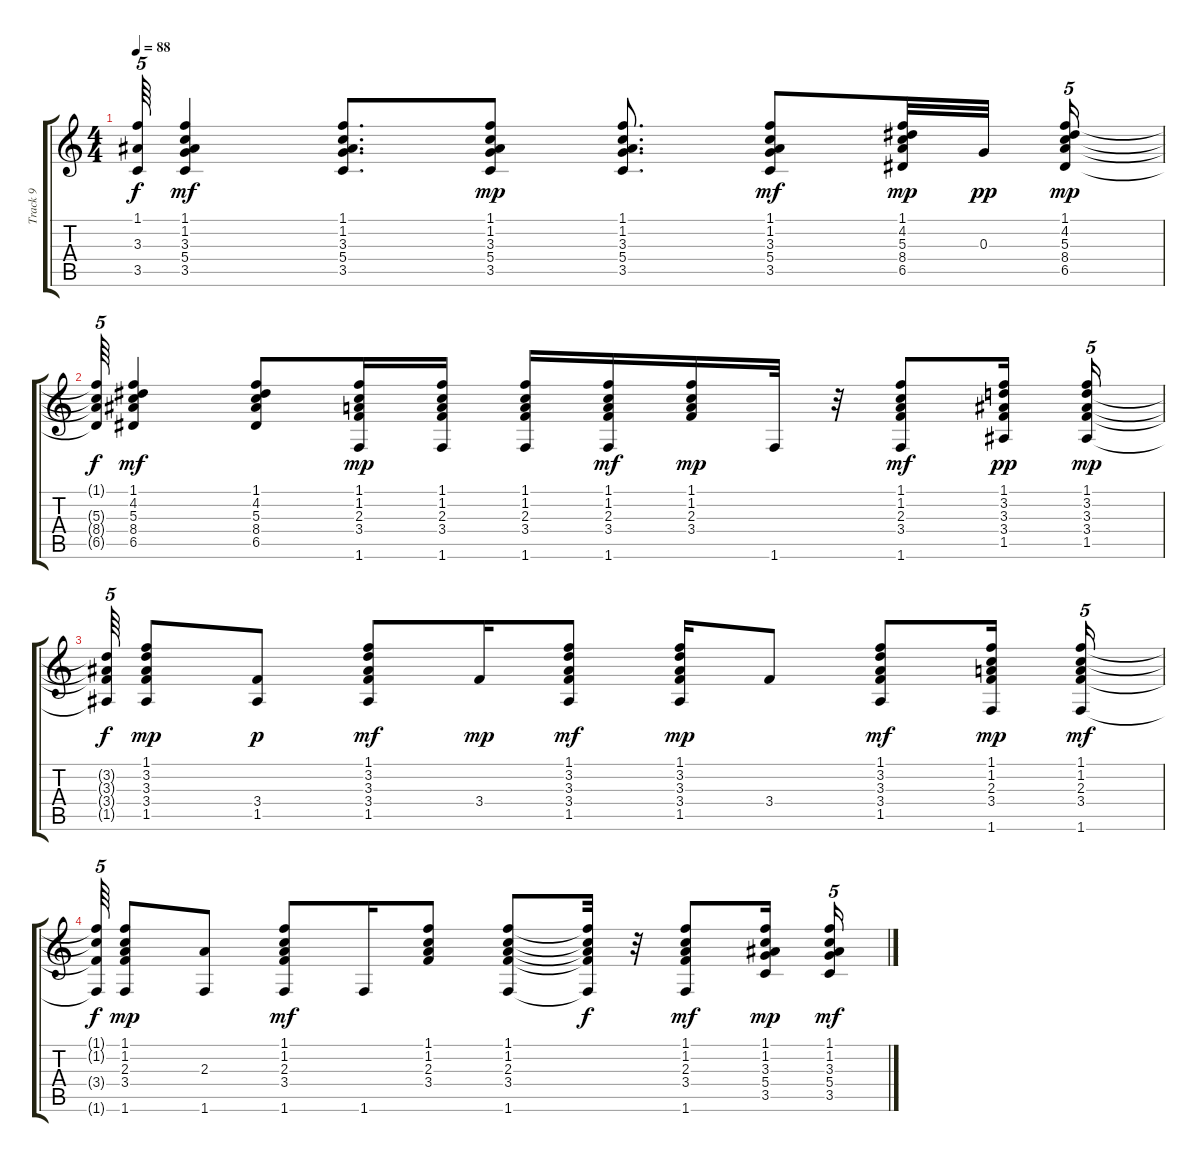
\track ("Track 9" "Track 9") {instrument acousticguitarsteel}
\staff {score tabs}
\tuning (E4 B3 G3 D3 A2 E2) {hide}
\ts (4 4)
\tempo 88
\clef g2
\ks c
(1.1{t} 3.3{t} 3.5{t}).64{tu (5 4) dy f} (1.1 1.2 3.3 5.4 3.5).4{dy mf} (1.1 1.2 3.3 5.4 3.5).8{d} (1.1 1.2 3.3 5.4 3.5).8{dy mp} (1.1 1.2 3.3 5.4 3.5).8{d} (1.1 1.2 3.3 5.4 3.5).8{dy mf} (1.1 4.2 5.3 8.4 6.5).32{dy mp} 0.3.32{dy pp beam splitsecondary} (1.1 4.2 5.3 8.4 6.5).16{tu (5 4) dy mp} |
(1.1{t} 5.3{t} 8.4{t} 6.5{t}).64{tu (5 4) dy f} (1.1 4.2 5.3 8.4 6.5).4{dy mf} (1.1 4.2 5.3 8.4 6.5).8 (1.1 1.2 2.3 3.4 1.6).16{dy mp} (1.1 1.2 2.3 3.4 1.6).16 (1.1 1.2 2.3 3.4 1.6).16 (1.1 1.2 2.3 3.4 1.6).16{dy mf} (1.1 1.2 2.3 3.4).16{dy mp} 1.6.32 r.32 (1.1 1.2 2.3 3.4 1.6).8{dy mf} (1.1 3.2 3.3 3.4 1.5).16{dy pp} (1.1 3.2 3.3 3.4 1.5).16{tu (5 4) dy mp} |
(3.2{t} 3.3{t} 3.4{t} 1.5{t}).64{tu (5 4) dy f} (1.1 3.2 3.3 3.4 1.5).8{dy mp} (3.4 1.5).8{dy p} (1.1 3.2 3.3 3.4 1.5).8{dy mf} 3.4.16{dy mp} (1.1 3.2 3.3 3.4 1.5).8{dy mf} (1.1 3.2 3.3 3.4 1.5).16{dy mp} 3.4.8 (1.1 3.2 3.3 3.4 1.5).8{dy mf} (1.1 1.2 2.3 3.4 1.6).16{dy mp} (1.1 1.2 2.3 3.4 1.6).16{tu (5 4) dy mf} |
(1.1{t} 1.2{t} 3.4{t} 1.6{t}).64{tu (5 4) dy f} (1.1 1.2 2.3 3.4 1.6).8{dy mp} (2.3 1.6).8 (1.1 1.2 2.3 3.4 1.6).8{dy mf} 1.6.16 (1.1 1.2 2.3 3.4).8 (1.1 1.2 2.3 3.4 1.6).8 (1.1{t} 1.2{t} 2.3{t} 3.4{t} 1.6{t}).32{dy f} r.32 (1.1 1.2 2.3 3.4 1.6).8{dy mf} (1.1 1.2 3.3 5.4 3.5).16{dy mp} (1.1 1.2 3.3 5.4 3.5).16{tu (5 4) dy mf}
